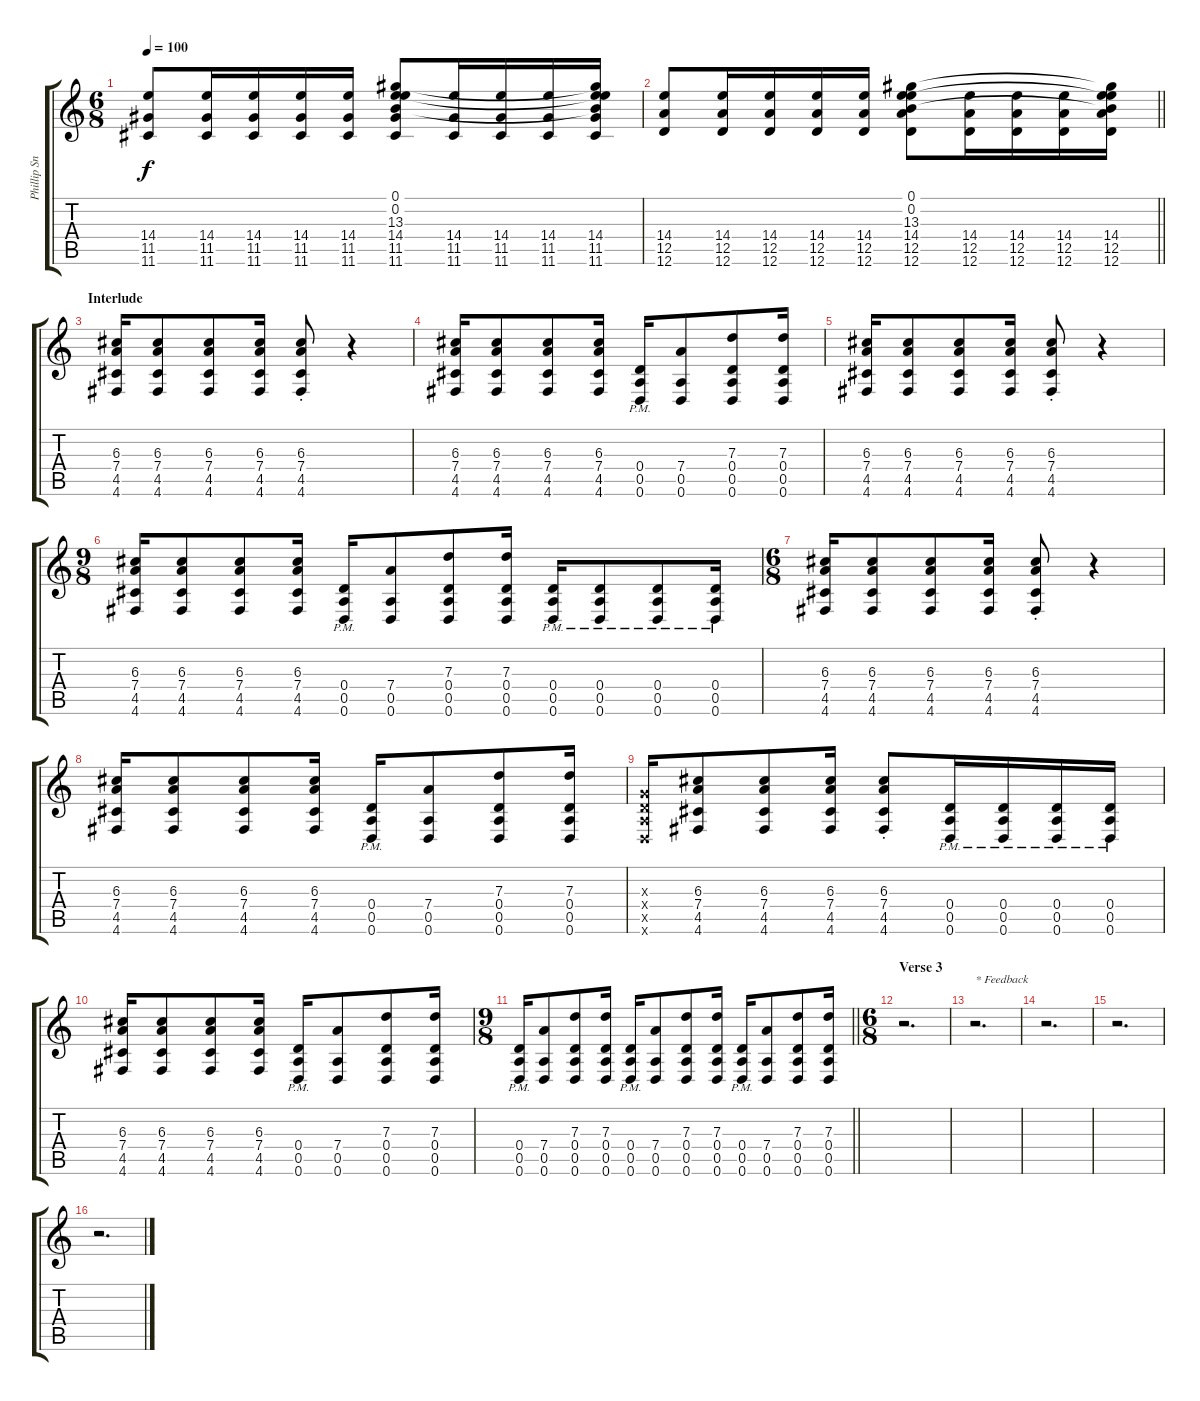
\track ("Phillip Sneed | Rhy. Gtr." "Phillip Sn") {instrument overdrivenguitar}
\staff {score tabs}
\tuning (E4 B3 G3 D3 A2 D2) {hide}
\ts (6 8)
\tempo 100
\clef g2
\ks c
(14.4 11.5 11.6).8{dy f} (14.4 11.5 11.6).16 (14.4 11.5 11.6).16 (14.4 11.5 11.6).16 (14.4 11.5 11.6).16 (0.1 0.2 13.3 14.4 11.5 11.6).8 (14.4 11.5 11.6).16 (14.4 11.5 11.6).16 (14.4 11.5 11.6).16 (0.1{t} 0.2{t} 13.3{t} 14.4 11.5 11.6).16 |
\barLineRight lightlight
(14.4 12.5 12.6).8 (14.4 12.5 12.6).16 (14.4 12.5 12.6).16 (14.4 12.5 12.6).16 (14.4 12.5 12.6).16 (0.1 0.2 13.3 14.4 12.5 12.6).8 (14.4 12.5 12.6).16 (14.4 12.5 12.6).16 (14.4 12.5 12.6).16 (0.1{t} 0.2{t} 13.3{t} 14.4 12.5 12.6).16 |
\section ("" "Interlude")
(6.3 7.4 4.5 4.6).16 (6.3 7.4 4.5 4.6).8 (6.3 7.4 4.5 4.6).8 (6.3 7.4 4.5 4.6).16 (6.3{st} 7.4{st} 4.5{st} 4.6{st}).8 r.4 |
(6.3 7.4 4.5 4.6).16 (6.3 7.4 4.5 4.6).8 (6.3 7.4 4.5 4.6).8 (6.3 7.4 4.5 4.6).16 (0.4{pm} 0.5{pm} 0.6{pm}).16 (7.4 0.5 0.6).8 (7.3 0.4 0.5 0.6).8 (7.3 0.4 0.5 0.6).16 |
(6.3 7.4 4.5 4.6).16 (6.3 7.4 4.5 4.6).8 (6.3 7.4 4.5 4.6).8 (6.3 7.4 4.5 4.6).16 (6.3{st} 7.4{st} 4.5{st} 4.6{st}).8 r.4 |
\ts (9 8)
(6.3 7.4 4.5 4.6).16 (6.3 7.4 4.5 4.6).8 (6.3 7.4 4.5 4.6).8 (6.3 7.4 4.5 4.6).16 (0.4{pm} 0.5{pm} 0.6{pm}).16 (7.4 0.5 0.6).8 (7.3 0.4 0.5 0.6).8 (7.3 0.4 0.5 0.6).16 (0.4{pm} 0.5{pm} 0.6{pm}).16 (0.4{pm} 0.5{pm} 0.6{pm}).8 (0.4{pm} 0.5{pm} 0.6{pm}).8 (0.4{pm} 0.5{pm} 0.6{pm}).16 |
\ts (6 8)
(6.3 7.4 4.5 4.6).16 (6.3 7.4 4.5 4.6).8 (6.3 7.4 4.5 4.6).8 (6.3 7.4 4.5 4.6).16 (6.3{st} 7.4{st} 4.5{st} 4.6{st}).8 r.4 |
(6.3 7.4 4.5 4.6).16 (6.3 7.4 4.5 4.6).8 (6.3 7.4 4.5 4.6).8 (6.3 7.4 4.5 4.6).16 (0.4{pm} 0.5{pm} 0.6{pm}).16 (7.4 0.5 0.6).8 (7.3 0.4 0.5 0.6).8 (7.3 0.4 0.5 0.6).16 |
(0.3{x} 0.4{x} 0.5{x} 0.6{x}).16 (6.3 7.4 4.5 4.6).8 (6.3 7.4 4.5 4.6).8 (6.3 7.4 4.5 4.6).16 (6.3{st} 7.4{st} 4.5{st} 4.6{st}).8 (0.4{pm} 0.5{pm} 0.6{pm}).16 (0.4{pm} 0.5{pm} 0.6{pm}).16 (0.4{pm} 0.5{pm} 0.6{pm}).16 (0.4{pm} 0.5{pm} 0.6{pm}).16 |
(6.3 7.4 4.5 4.6).16 (6.3 7.4 4.5 4.6).8 (6.3 7.4 4.5 4.6).8 (6.3 7.4 4.5 4.6).16 (0.4{pm} 0.5{pm} 0.6{pm}).16 (7.4 0.5 0.6).8 (7.3 0.4 0.5 0.6).8 (7.3 0.4 0.5 0.6).16 |
\ts (9 8)
\barLineRight lightlight
(0.4{pm} 0.5{pm} 0.6{pm}).16 (7.4 0.5 0.6).8 (7.3 0.4 0.5 0.6).8 (7.3 0.4 0.5 0.6).16 (0.4{pm} 0.5{pm} 0.6{pm}).16 (7.4 0.5 0.6).8 (7.3 0.4 0.5 0.6).8 (7.3 0.4 0.5 0.6).16 (0.4{pm} 0.5{pm} 0.6{pm}).16 (7.4 0.5 0.6).8 (7.3 0.4 0.5 0.6).8 (7.3 0.4 0.5 0.6).16 |
\ts (6 8)
\section ("" "Verse 3")
r.2{d} |
r.2{d txt "* Feedback"} |
r.2{d} |
r.2{d} |
r.2{d}
